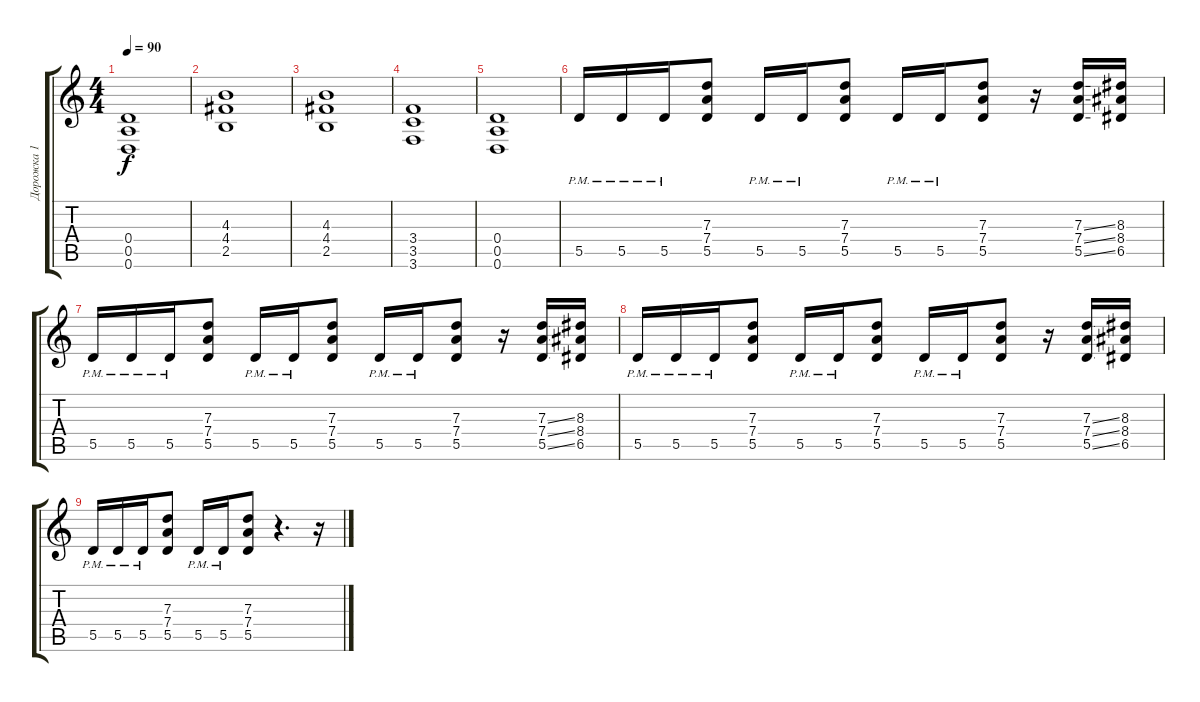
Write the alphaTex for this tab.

\track ("Дорожка 1" "Дорожка 1") {instrument distortionguitar}
\staff {score tabs}
\tuning (E4 B3 G3 D3 A2 D2) {hide}
\ts (4 4)
\tempo 90
\clef g2
\ks c
(0.4 0.5 0.6).1{dy f} |
(4.3 4.4 2.5).1 |
(4.3 4.4 2.5).1 |
(3.4 3.5 3.6).1 |
(0.4 0.5 0.6).1 |
5.5{pm}.16 5.5{pm}.16 5.5{pm}.16 (7.3 7.4 5.5).8 5.5{pm}.16 5.5{pm}.16 (7.3 7.4 5.5).8 5.5{pm}.16 5.5{pm}.16 (7.3 7.4 5.5).8 r.16 (7.3{ss} 7.4{ss} 5.5{ss}).16 (8.3 8.4 6.5).16 |
5.5{pm}.16 5.5{pm}.16 5.5{pm}.16 (7.3 7.4 5.5).8 5.5{pm}.16 5.5{pm}.16 (7.3 7.4 5.5).8 5.5{pm}.16 5.5{pm}.16 (7.3 7.4 5.5).8 r.16 (7.3{ss} 7.4{ss} 5.5{ss}).16 (8.3 8.4 6.5).16 |
5.5{pm}.16 5.5{pm}.16 5.5{pm}.16 (7.3 7.4 5.5).8 5.5{pm}.16 5.5{pm}.16 (7.3 7.4 5.5).8 5.5{pm}.16 5.5{pm}.16 (7.3 7.4 5.5).8 r.16 (7.3{ss} 7.4{ss} 5.5{ss}).16 (8.3 8.4 6.5).16 |
5.5{pm}.16 5.5{pm}.16 5.5{pm}.16 (7.3 7.4 5.5).8 5.5{pm}.16 5.5{pm}.16 (7.3 7.4 5.5).8 r.4{d} r.16
